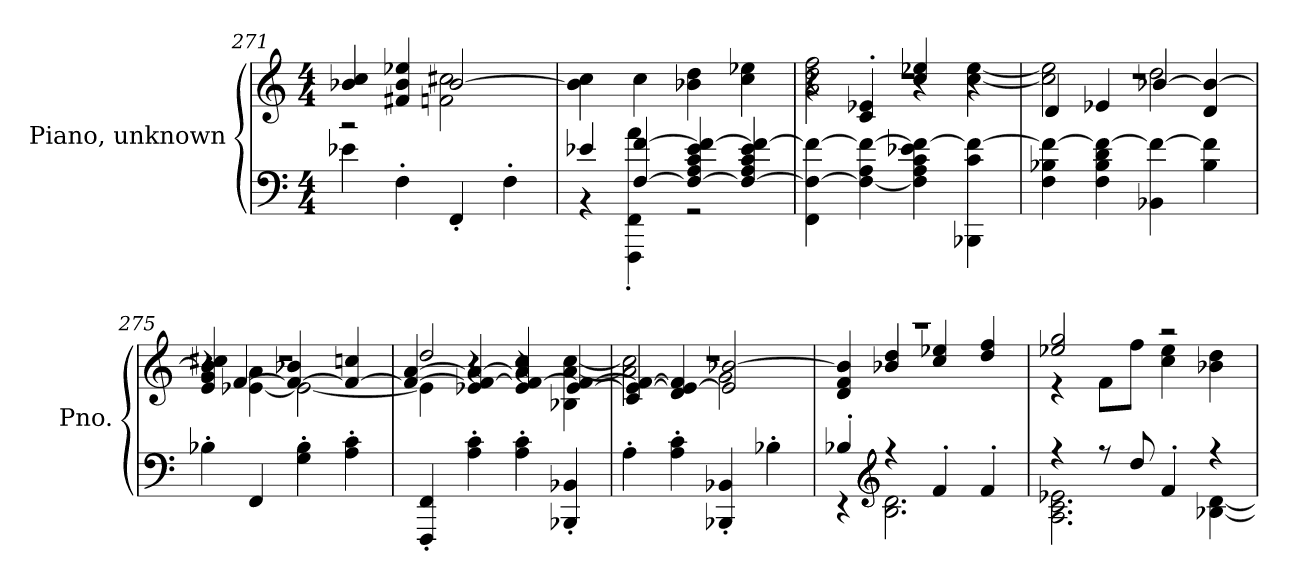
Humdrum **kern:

**kern	**kern
*part1	*part1
*staff2	*staff1
*I"Piano, unknown	*
*I'Pno.	*
*clefF4	*clefG2
*k[]	*k[]
*M4/4	*M4/4
=271	=271
*	*^
4e-X\	4b-X/ 4cc/	2r
4F'\	4f#X/ 4b-/ 4ee-X/	.
4FF'/	[2b-/	2fn\ 2cc#X\
4F'\	.	.
*	*v	*v
=272	=272
*^	*
4e-X/	4r	4b-\] 4cc\
[4F/ [4f/	4FFF\' 4FF\' 4a\'	4cc\
4F/_ 4A/ 4c/ 4e-/ 4f/_	2r	4b-X\ 4dd\
4F/_ 4A/ 4c/ 4e-/ 4f/_	.	4cc\ 4ee-X\
*v	*v	*
=273	=273
*	*^
*	*	*^
4FF\ 4F\_ 4f\_	1r	2a\ 2dd\ 2ff\	4r
4F\_ 4A\ 4f\_	.	.	4c/' 4e-X/'
4F\] 4A\ 4c\ 4e-X\ 4f\_	.	4r	4cc/ 4ee-X/
4BBB-X\ 4c\ 4f\_	.	[4cc\ [4ee-\	4r
!!LO:LB:g=z	!!	!!
=274	=274	=274	=274
4F\ 4B-X\ 4f\_	1r	2cc\] 2ee-\]	4d/
4F\ 4B-\ 4d\ 4f\_	.	.	4e-X/
4BB-X\ 4f\_	.	2dd\	[4b-X/
4B-\ 4f\]	.	.	4d/ 4b-/_
=275	=275	=275	=275
4B-X'\	1r	4r	4e/ 4g/ 4b-/] 4cc#X/
4FF/	.	[4e-X\ 4a\	[4f/
4G\' 4B-\'	.	2e-\_	4f/_ 4b-X/
4A\' 4c\'	.	.	4f/_ 4ccn/
=276	=276	=276	=276
4FFF/' 4FF/'	2dd/	4e-\]	4f/_ [4a/
4A\' 4c\'	.	4r	4e-X/ 4f/_ 4a/_
4A\' 4c\'	2r	4r	4e-/ 4f/_ 4a/] 4cc/
4BBB-X/' 4BB-X/'	.	4B-X\ [4a\ [4cc\	[4e-/ 4f/_
=277	=277	=277	=277
4A'\	1r	2a\] 2cc\]	4c/ 4e-/_ 4f/_
4A\' 4c\'	.	.	4d/ 4e-/_ 4f/]
4BBB-X/' 4BB-X/'	.	2g\	2e-/] [2b-X/
4B-X'\	.	.	.
*	*	*v	*v
=278	=278	=278
*^	*	*
4B-X'/	4r	1r	4d/ 4f/ 4b-/]
*clefG2	*	*	*
4r	2.B-\ 2.d\	.	4b-X/ 4dd/
4f'/	.	.	4cc/ 4ee-X/
4f'/	.	.	4dd/ 4ff/
!!LO:LB:g=z	!!
=279	=279	=279	=279
4r	2.A\ 2.c\ 2.e-X\	2ee-X/ 2gg/	4r
8r	.	.	8f\L
8dd/	.	.	8ff\J
4f'/	.	2r	4cc\ 4ee-\
4r	[4B-X\ [4d\	.	4b-X\ 4dd\
*v	*v	*	*
*	*v	*v
=	=
*-	*-
